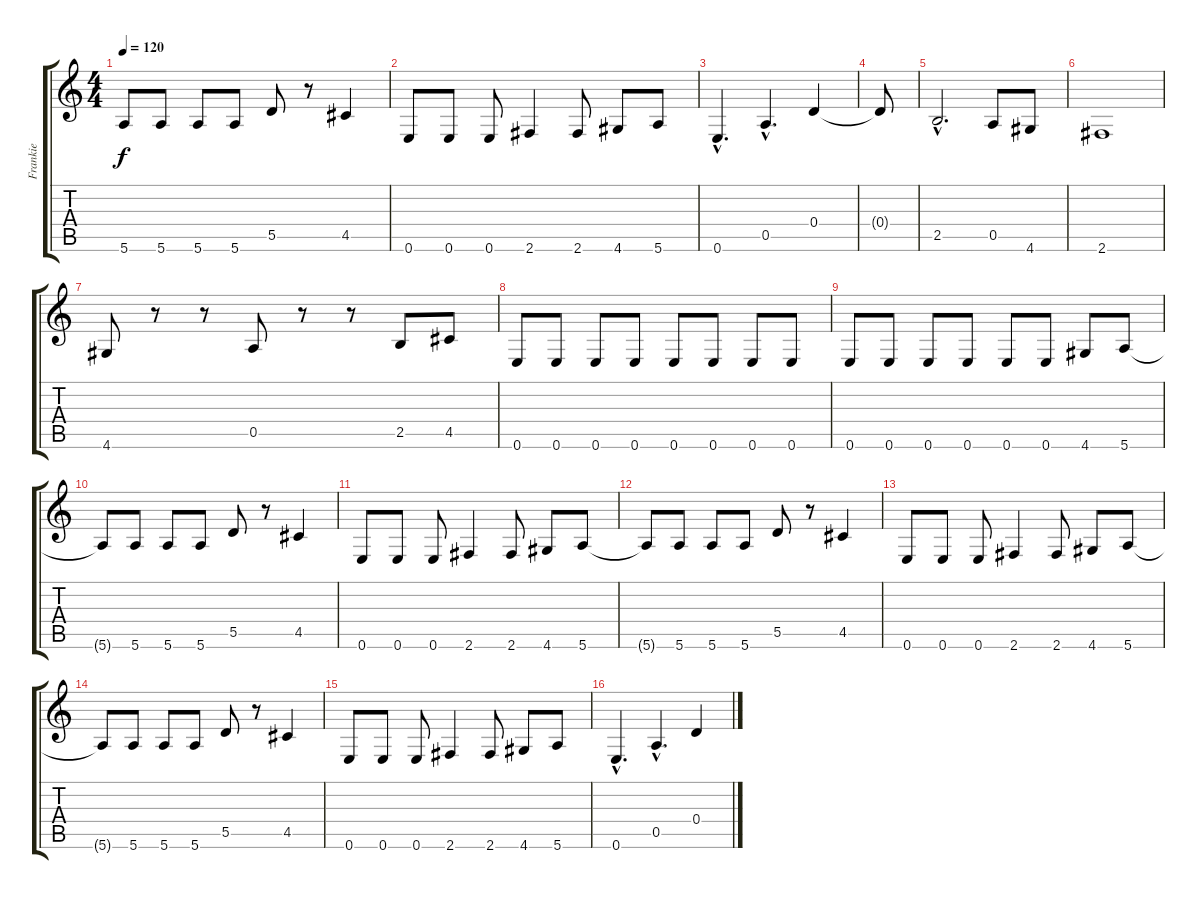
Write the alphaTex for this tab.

\track ("Frankie" "Frankie") {instrument electricbasspick}
\staff {score tabs}
\tuning (E4 B3 G3 D3 A2 E2) {hide}
\ts (4 4)
\tempo 120
\clef g2
\ks c
5.6{t}.8{dy f} 5.6.8 5.6.8 5.6.8 5.5.8 r.8 4.5.4 |
0.6.8 0.6.8 0.6.8 2.6.4 2.6.8 4.6.8 5.6.8 |
0.6{hac}.4{d} 0.5{hac}.4{d} 0.4.4 |
0.4{t}.8 |
2.5{hac}.2{d} 0.5.8 4.6.8 |
2.6.1 |
4.6.8 r.8 r.8 0.5.8 r.8 r.8 2.5.8 4.5.8 |
0.6.8 0.6.8 0.6.8 0.6.8 0.6.8 0.6.8 0.6.8 0.6.8 |
0.6.8 0.6.8 0.6.8 0.6.8 0.6.8 0.6.8 4.6.8 5.6.8 |
5.6{t}.8 5.6.8 5.6.8 5.6.8 5.5.8 r.8 4.5.4 |
0.6.8 0.6.8 0.6.8 2.6.4 2.6.8 4.6.8 5.6.8 |
5.6{t}.8 5.6.8 5.6.8 5.6.8 5.5.8 r.8 4.5.4 |
0.6.8 0.6.8 0.6.8 2.6.4 2.6.8 4.6.8 5.6.8 |
5.6{t}.8 5.6.8 5.6.8 5.6.8 5.5.8 r.8 4.5.4 |
0.6.8 0.6.8 0.6.8 2.6.4 2.6.8 4.6.8 5.6.8 |
0.6{hac}.4{d} 0.5{hac}.4{d} 0.4.4
